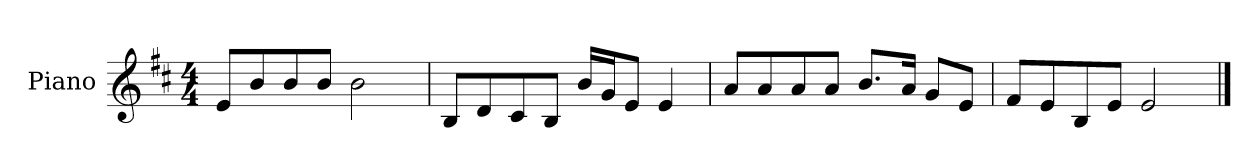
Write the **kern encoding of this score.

**kern
*part1
*staff1
*I"Piano
*I'P-no
*clefG2
*k[f#c#]
*M4/4
*MM90
=1
8e/L
8b/
8b/
8b/J
2b\
=2
8B/L
8d/
8c#/
8B/J
16b/LL
16g/J
8e/J
4e/
=3
8a/L
8a/
8a/
8a/J
8.b/L
16a/Jk
8g/L
8e/J
=4
8f#/L
8e/
8B/
8e/J
2e/
==
*-
